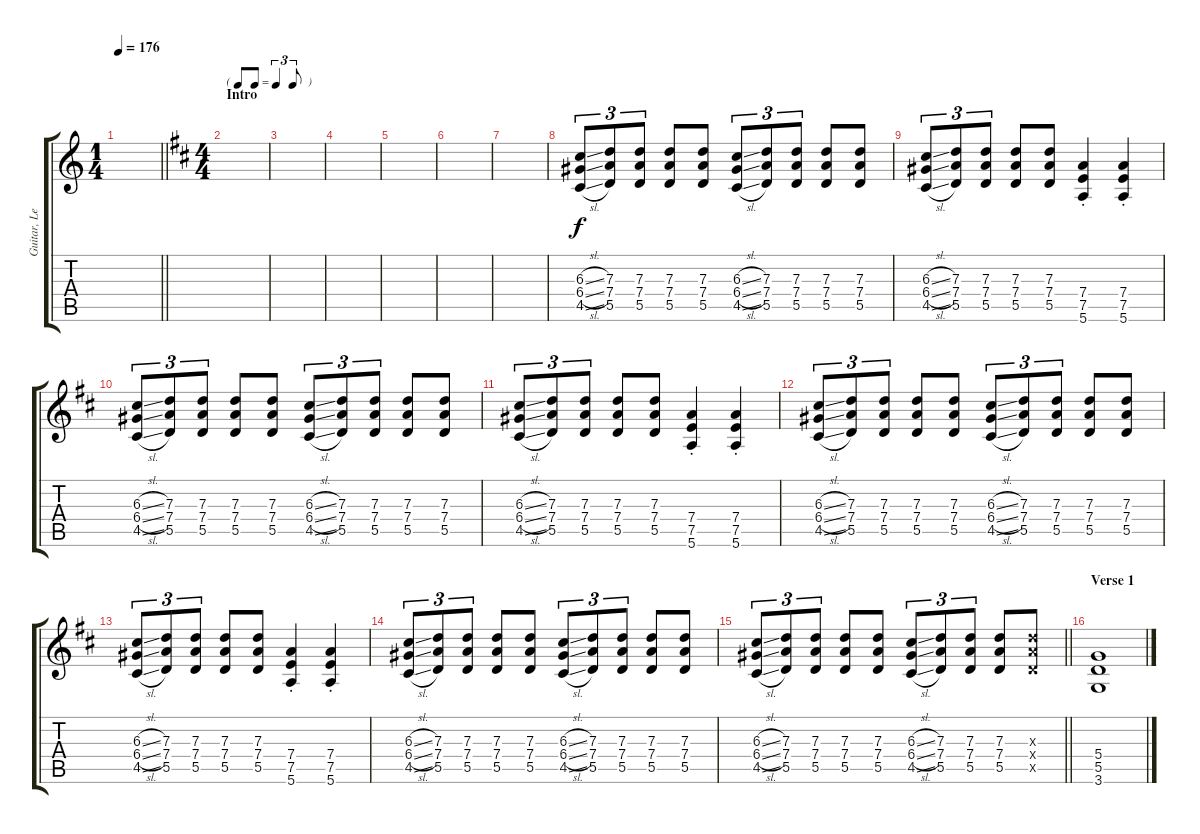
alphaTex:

\track ("Guitar, Lead" "Guitar, Le") {instrument overdrivenguitar}
\staff {score tabs}
\tuning (E4 B3 G3 D3 A2 E2) {hide}
\ts (1 4)
\tempo 176
\clef g2
\barLineRight lightlight
\ks c
|
\ts (4 4)
\tf triplet8th
\section ("" "Intro")
\ks d
|
|
|
|
|
|
(6.3{sl} 6.4{sl} 4.5{sl}).8{tu (3 2)} (7.3 7.4 5.5).8{tu (3 2)} (7.3 7.4 5.5).8{tu (3 2)} (7.3 7.4 5.5).8 (7.3 7.4 5.5).8 (6.3{sl} 6.4{sl} 4.5{sl}).8{tu (3 2)} (7.3 7.4 5.5).8{tu (3 2)} (7.3 7.4 5.5).8{tu (3 2)} (7.3 7.4 5.5).8 (7.3 7.4 5.5).8 |
(6.3{sl} 6.4{sl} 4.5{sl}).8{tu (3 2)} (7.3 7.4 5.5).8{tu (3 2)} (7.3 7.4 5.5).8{tu (3 2)} (7.3 7.4 5.5).8 (7.3 7.4 5.5).8 (7.4{st} 7.5{st} 5.6{st}).4 (7.4{st} 7.5{st} 5.6{st}).4 |
(6.3{sl} 6.4{sl} 4.5{sl}).8{tu (3 2)} (7.3 7.4 5.5).8{tu (3 2)} (7.3 7.4 5.5).8{tu (3 2)} (7.3 7.4 5.5).8 (7.3 7.4 5.5).8 (6.3{sl} 6.4{sl} 4.5{sl}).8{tu (3 2)} (7.3 7.4 5.5).8{tu (3 2)} (7.3 7.4 5.5).8{tu (3 2)} (7.3 7.4 5.5).8 (7.3 7.4 5.5).8 |
(6.3{sl} 6.4{sl} 4.5{sl}).8{tu (3 2)} (7.3 7.4 5.5).8{tu (3 2)} (7.3 7.4 5.5).8{tu (3 2)} (7.3 7.4 5.5).8 (7.3 7.4 5.5).8 (7.4{st} 7.5{st} 5.6{st}).4 (7.4{st} 7.5{st} 5.6{st}).4 |
(6.3{sl} 6.4{sl} 4.5{sl}).8{tu (3 2)} (7.3 7.4 5.5).8{tu (3 2)} (7.3 7.4 5.5).8{tu (3 2)} (7.3 7.4 5.5).8 (7.3 7.4 5.5).8 (6.3{sl} 6.4{sl} 4.5{sl}).8{tu (3 2)} (7.3 7.4 5.5).8{tu (3 2)} (7.3 7.4 5.5).8{tu (3 2)} (7.3 7.4 5.5).8 (7.3 7.4 5.5).8 |
(6.3{sl} 6.4{sl} 4.5{sl}).8{tu (3 2)} (7.3 7.4 5.5).8{tu (3 2)} (7.3 7.4 5.5).8{tu (3 2)} (7.3 7.4 5.5).8 (7.3 7.4 5.5).8 (7.4{st} 7.5{st} 5.6{st}).4 (7.4{st} 7.5{st} 5.6{st}).4 |
(6.3{sl} 6.4{sl} 4.5{sl}).8{tu (3 2)} (7.3 7.4 5.5).8{tu (3 2)} (7.3 7.4 5.5).8{tu (3 2)} (7.3 7.4 5.5).8 (7.3 7.4 5.5).8 (6.3{sl} 6.4{sl} 4.5{sl}).8{tu (3 2)} (7.3 7.4 5.5).8{tu (3 2)} (7.3 7.4 5.5).8{tu (3 2)} (7.3 7.4 5.5).8 (7.3 7.4 5.5).8 |
\barLineRight lightlight
(6.3{sl} 6.4{sl} 4.5{sl}).8{tu (3 2)} (7.3 7.4 5.5).8{tu (3 2)} (7.3 7.4 5.5).8{tu (3 2)} (7.3 7.4 5.5).8 (7.3 7.4 5.5).8 (6.3{sl} 6.4{sl} 4.5{sl}).8{tu (3 2)} (7.3 7.4 5.5).8{tu (3 2)} (7.3 7.4 5.5).8{tu (3 2)} (7.3 7.4 5.5).8 (7.3{x} 7.4{x} 5.5{x}).8 |
\section ("" "Verse 1")
(5.4 5.5 3.6).1
